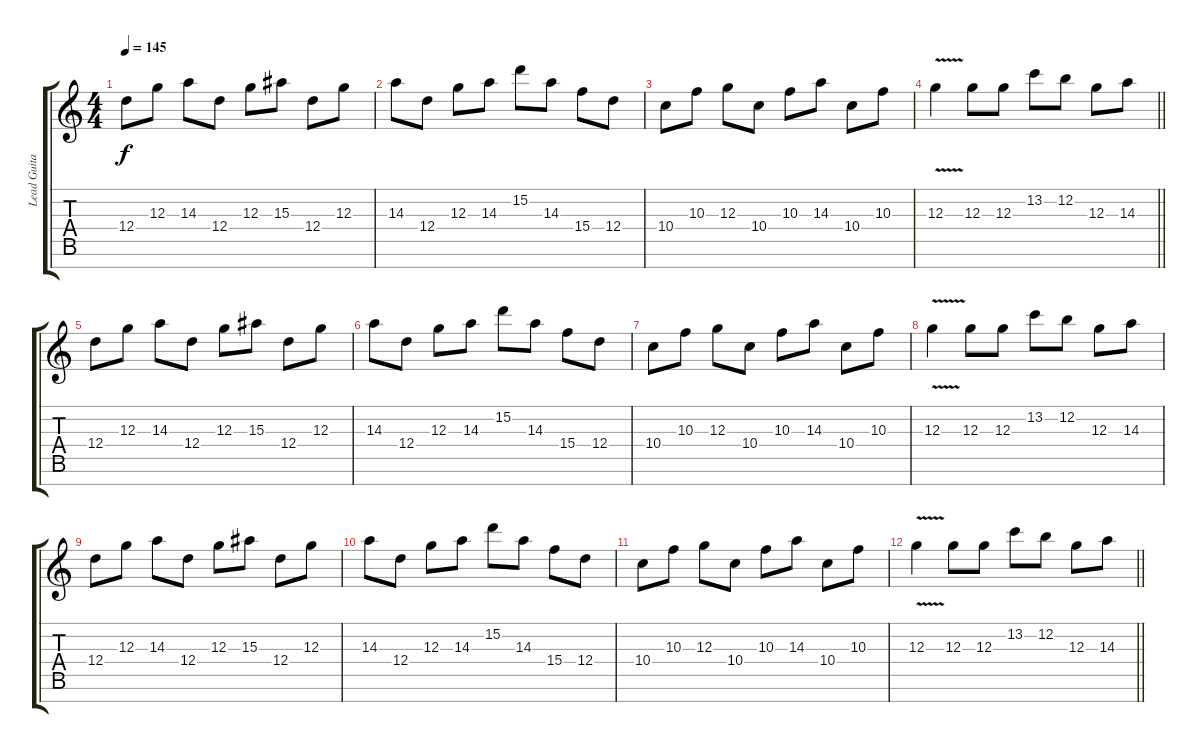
\track ("Lead Guitar" "Lead Guita") {instrument distortionguitar}
\staff {score tabs}
\tuning (E4 B3 G3 D3 A2 E2 B1) {hide}
\ts (4 4)
\tempo 145
\clef g2
\ks c
12.4.8{dy f} 12.3.8 14.3.8 12.4.8 12.3.8 15.3.8 12.4.8 12.3.8 |
14.3.8 12.4.8 12.3.8 14.3.8 15.2.8 14.3.8 15.4.8 12.4.8 |
10.4.8 10.3.8 12.3.8 10.4.8 10.3.8 14.3.8 10.4.8 10.3.8 |
\barLineRight lightlight
12.3{v}.4 12.3.8 12.3.8 13.2.8 12.2.8 12.3.8 14.3.8 |
12.4.8 12.3.8 14.3.8 12.4.8 12.3.8 15.3.8 12.4.8 12.3.8 |
14.3.8 12.4.8 12.3.8 14.3.8 15.2.8 14.3.8 15.4.8 12.4.8 |
10.4.8 10.3.8 12.3.8 10.4.8 10.3.8 14.3.8 10.4.8 10.3.8 |
12.3{v}.4 12.3.8 12.3.8 13.2.8 12.2.8 12.3.8 14.3.8 |
12.4.8 12.3.8 14.3.8 12.4.8 12.3.8 15.3.8 12.4.8 12.3.8 |
14.3.8 12.4.8 12.3.8 14.3.8 15.2.8 14.3.8 15.4.8 12.4.8 |
10.4.8 10.3.8 12.3.8 10.4.8 10.3.8 14.3.8 10.4.8 10.3.8 |
\barLineRight lightlight
12.3{v}.4 12.3.8 12.3.8 13.2.8 12.2.8 12.3.8 14.3.8
